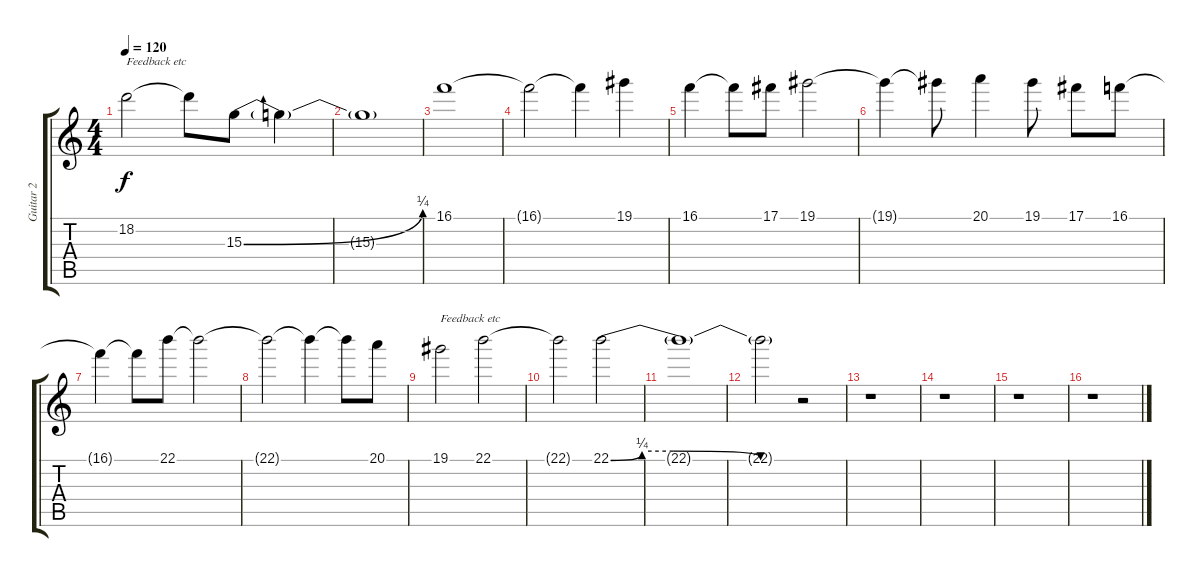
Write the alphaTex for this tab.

\track ("Guitar 2" "Guitar 2") {instrument overdrivenguitar}
\staff {score tabs}
\tuning (Db4 Ab3 E3 B2 Gb2 Db2) {hide}
\ts (4 4)
\tempo 120
\clef g2
\ks c
18.2.2{txt "Feedback etc" dy f} 18.2{t}.8 15.3{be (bend 0 0 60 1)}.8 15.3{t}.4 |
15.3{t}.1 |
16.1.1 |
16.1{t}.2 16.1{t}.4 19.1.4 |
16.1.4 16.1{t}.8 17.1.8 19.1.2 |
19.1{t}.4 19.1{t}.8 20.1.4 19.1.8 17.1.8 16.1.8 |
16.1{t}.4 16.1{t}.8 22.1.8 22.1{t}.2 |
22.1{t}.2 22.1{t}.4 22.1{t}.8 20.1.8 |
19.1.2{txt "Feedback etc"} 22.1.2 |
22.1{t}.2 22.1{be (custom 0 0 10 1 20 1 48 0 60 0)}.2{volume 10} |
22.1{t}.1 |
22.1{t}.2 r.2 |
r.1 |
r.1 |
r.1 |
r.1
